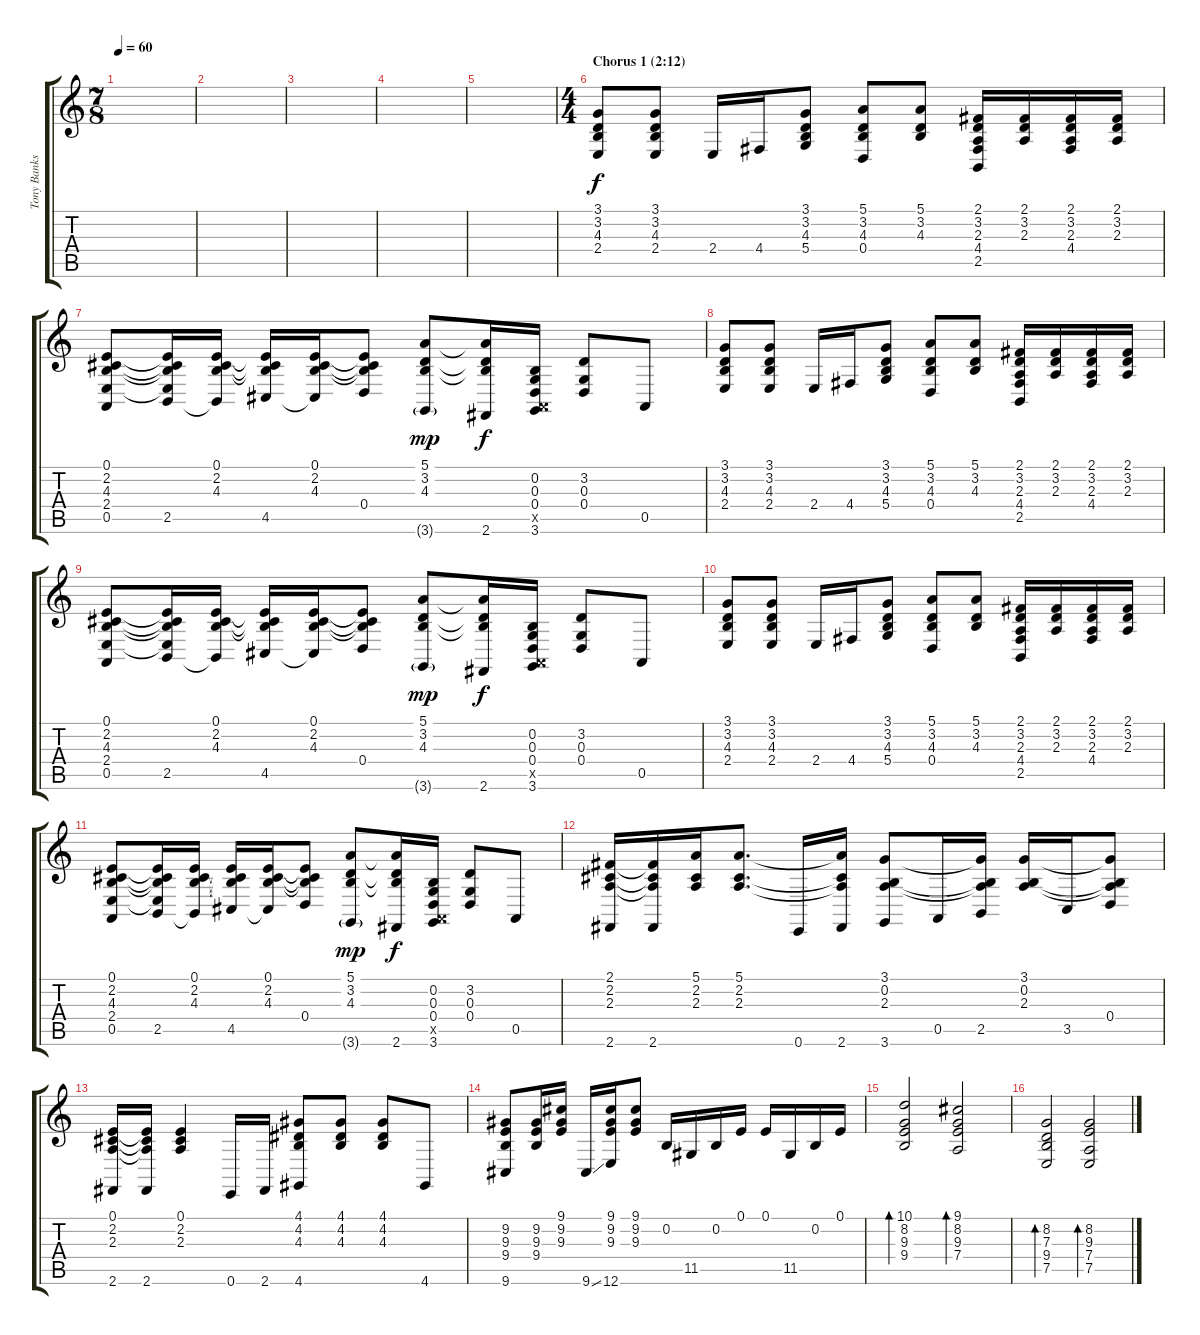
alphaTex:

\track ("Tony Banks (piano)" "Tony Banks") {instrument electricgrandpiano}
\staff {score tabs}
\tuning (E4 B3 G3 D3 A2 E2) {hide}
\ts (7 8)
\tempo 60
\clef g2
\ks c
|
|
|
|
|
\ts (4 4)
\section ("" "Chorus 1 (2:12)")
(3.1 3.2 4.3 2.4).8 (3.1 3.2 4.3 2.4).8 2.4.16 4.4.16 (3.1 3.2 4.3 5.4).8 (5.1 3.2 4.3 0.4).8 (5.1 3.2 4.3).8 (2.1 3.2 2.3 4.4 2.5).16 (2.1 3.2 2.3).16 (2.1 3.2 2.3 4.4).16 (2.1 3.2 2.3).16 |
(0.1 2.2 4.3 2.4 0.5).8 (0.1{t} 2.2{t} 4.3{t} 2.4{t} 2.5).16 (0.1 2.2 4.3 2.5{t}).16 (0.1{t} 2.2{t} 4.3{t} 4.5).16 (0.1 2.2 4.3 4.5{t}).16 (0.1{t} 2.2{t} 4.3{t} 0.4).8 (5.1 3.2 4.3 3.6{g}).8{dy mp} (5.1{t} 3.2{t} 4.3{t} 2.6).16{dy f} (0.2 0.3 0.4 0.5{x} 3.6).16 (3.2 0.3 0.4).8 0.5.8 |
(3.1 3.2 4.3 2.4).8 (3.1 3.2 4.3 2.4).8 2.4.16 4.4.16 (3.1 3.2 4.3 5.4).8 (5.1 3.2 4.3 0.4).8 (5.1 3.2 4.3).8 (2.1 3.2 2.3 4.4 2.5).16 (2.1 3.2 2.3).16 (2.1 3.2 2.3 4.4).16 (2.1 3.2 2.3).16 |
(0.1 2.2 4.3 2.4 0.5).8 (0.1{t} 2.2{t} 4.3{t} 2.4{t} 2.5).16 (0.1 2.2 4.3 2.5{t}).16 (0.1{t} 2.2{t} 4.3{t} 4.5).16 (0.1 2.2 4.3 4.5{t}).16 (0.1{t} 2.2{t} 4.3{t} 0.4).8 (5.1 3.2 4.3 3.6{g}).8{dy mp} (5.1{t} 3.2{t} 4.3{t} 2.6).16{dy f} (0.2 0.3 0.4 0.5{x} 3.6).16 (3.2 0.3 0.4).8 0.5.8 |
(3.1 3.2 4.3 2.4).8 (3.1 3.2 4.3 2.4).8 2.4.16 4.4.16 (3.1 3.2 4.3 5.4).8 (5.1 3.2 4.3 0.4).8 (5.1 3.2 4.3).8 (2.1 3.2 2.3 4.4 2.5).16 (2.1 3.2 2.3).16 (2.1 3.2 2.3 4.4).16 (2.1 3.2 2.3).16 |
(0.1 2.2 4.3 2.4 0.5).8 (0.1{t} 2.2{t} 4.3{t} 2.4{t} 2.5).16 (0.1 2.2 4.3 2.5{t}).16 (0.1{t} 2.2{t} 4.3{t} 4.5).16 (0.1 2.2 4.3 4.5{t}).16 (0.1{t} 2.2{t} 4.3{t} 0.4).8 (5.1 3.2 4.3 3.6{g}).8{dy mp} (5.1{t} 3.2{t} 4.3{t} 2.6).16{dy f} (0.2 0.3 0.4 0.5{x} 3.6).16 (3.2 0.3 0.4).8 0.5.8 |
(2.1 2.2 2.3 2.6).16 (2.1{t} 2.2{t} 2.3{t} 2.6).16 (5.1 2.2 2.3).16 (5.1 2.2 2.3).8{d} 0.6.16 (5.1{t} 2.2{t} 2.3{t} 2.6).16 (3.1 0.2 2.3 3.6).8 0.5.16 (3.1{t} 0.2{t} 2.3{t} 2.5).16 (3.1 0.2 2.3).16 3.5.16 (3.1{t} 0.2{t} 2.3{t} 0.4).8 |
(0.1 2.2 2.3 2.6).16 (0.1{t} 2.2{t} 2.3{t} 2.6).16 (0.1 2.2 2.3).4 0.6.16 2.6.16 (4.1 4.2 4.3 4.6).8 (4.1 4.2 4.3).8 (4.1 4.2 4.3).8 4.6.8 |
(9.2 9.3 9.4 9.6).8 (9.2 9.3 9.4).16 (9.1 9.2 9.3).16 9.6{ss}.16 (9.1 9.2 9.3 12.6).16 (9.1 9.2 9.3).8 0.2.16 11.5.16 0.2.16 0.1.16 0.1.16 11.5.16 0.2.16 0.1.16 |
(10.1 8.2 9.3 9.4).2{bd 60} (9.1 8.2 9.3 7.4).2{bd 60} |
(8.2 7.3 9.4 7.5).2{bd 60} (8.2 9.3 7.4 7.5).2{bd 60}
